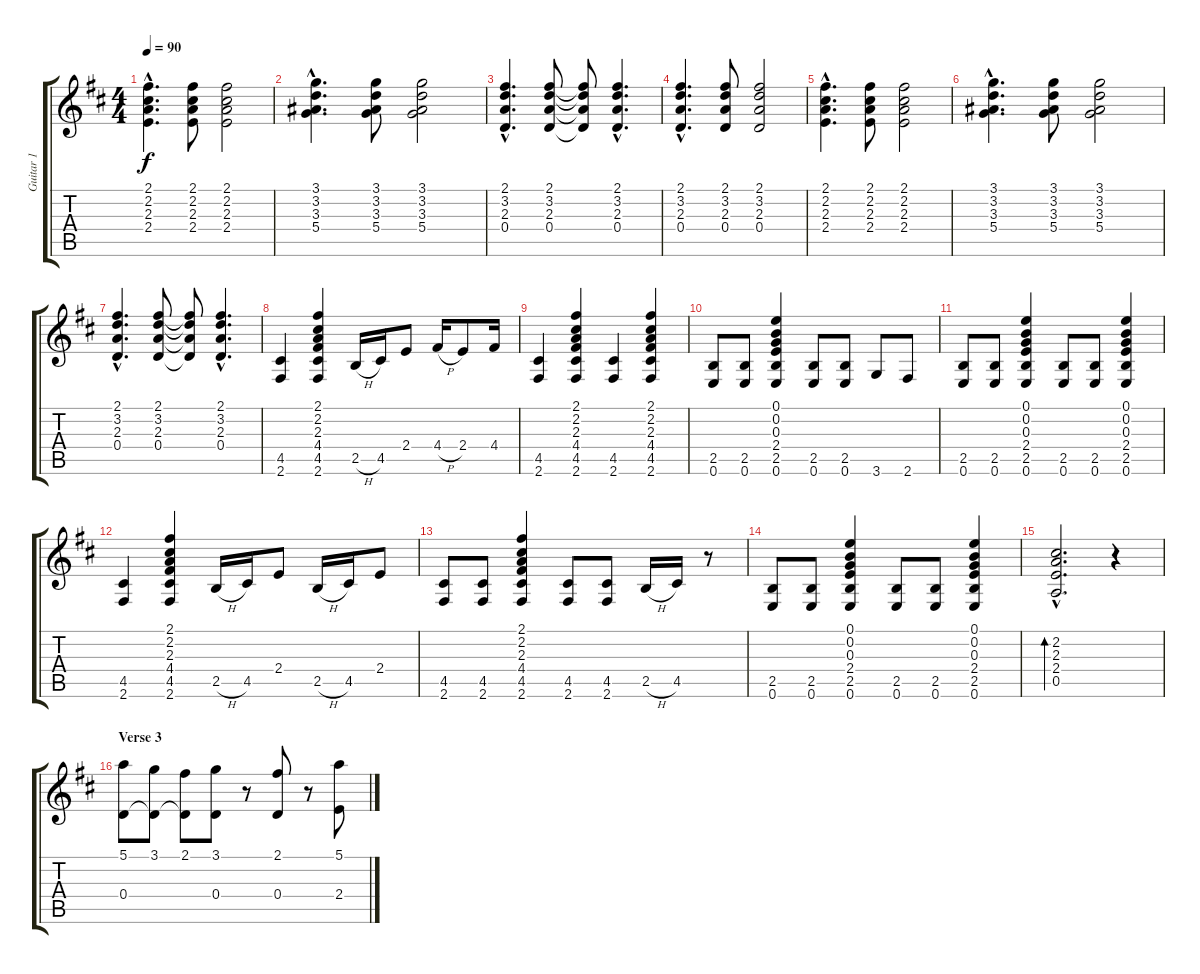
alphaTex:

\track ("Guitar 1" "Guitar 1") {instrument acousticguitarsteel}
\staff {score tabs}
\tuning (E4 B3 G3 D3 A2 E2) {hide}
\ts (4 4)
\tempo 90
\clef g2
\ks d
(2.1{hac} 2.2{hac} 2.3{hac} 2.4{hac}).4{d dy f} (2.1 2.2 2.3 2.4).8 (2.1 2.2 2.3 2.4).2 |
(3.1{hac} 3.2{hac} 3.3{hac} 5.4{hac}).4{d} (3.1 3.2 3.3 5.4).8 (3.1 3.2 3.3 5.4).2 |
(2.1{hac} 3.2{hac} 2.3{hac} 0.4{hac}).4{d} (2.1 3.2 2.3 0.4).8 (2.1{t} 3.2{t} 2.3{t} 0.4{t}).8 (2.1{hac} 3.2{hac} 2.3{hac} 0.4{hac}).4{d} |
(2.1{hac} 3.2{hac} 2.3{hac} 0.4{hac}).4{d} (2.1 3.2 2.3 0.4).8 (2.1 3.2 2.3 0.4).2 |
(2.1{hac} 2.2{hac} 2.3{hac} 2.4{hac}).4{d} (2.1 2.2 2.3 2.4).8 (2.1 2.2 2.3 2.4).2 |
(3.1{hac} 3.2{hac} 3.3{hac} 5.4{hac}).4{d} (3.1 3.2 3.3 5.4).8 (3.1 3.2 3.3 5.4).2 |
(2.1{hac} 3.2{hac} 2.3{hac} 0.4{hac}).4{d} (2.1 3.2 2.3 0.4).8 (2.1{t} 3.2{t} 2.3{t} 0.4{t}).8 (2.1{hac} 3.2{hac} 2.3{hac} 0.4{hac}).4{d} |
(4.5 2.6).4 (2.1 2.2 2.3 4.4 4.5 2.6).4 2.5{h}.16 4.5.16 2.4.8 4.4{h}.16 2.4.8 4.4.16 |
(4.5 2.6).4 (2.1 2.2 2.3 4.4 4.5 2.6).4 (4.5 2.6).4 (2.1 2.2 2.3 4.4 4.5 2.6).4 |
(2.5 0.6).8 (2.5 0.6).8 (0.1 0.2 0.3 2.4 2.5 0.6).4 (2.5 0.6).8 (2.5 0.6).8 3.6.8 2.6.8 |
(2.5 0.6).8 (2.5 0.6).8 (0.1 0.2 0.3 2.4 2.5 0.6).4 (2.5 0.6).8 (2.5 0.6).8 (0.1 0.2 0.3 2.4 2.5 0.6).4 |
(4.5 2.6).4 (2.1 2.2 2.3 4.4 4.5 2.6).4 2.5{h}.16 4.5.16 2.4.8 2.5{h}.16 4.5.16 2.4.8 |
(4.5 2.6).8 (4.5 2.6).8 (2.1 2.2 2.3 4.4 4.5 2.6).4 (4.5 2.6).8 (4.5 2.6).8 2.5{h}.16 4.5.16 r.8 |
(2.5 0.6).8 (2.5 0.6).8 (0.1 0.2 0.3 2.4 2.5 0.6).4 (2.5 0.6).8 (2.5 0.6).8 (0.1 0.2 0.3 2.4 2.5 0.6).4 |
(2.2{hac} 2.3{hac} 2.4{hac} 0.5{hac}).2{d bd 240} r.4 |
\section ("" "Verse 3")
(5.1 0.4).8 (3.1 0.4{t}).8 (2.1 0.4{t}).8 (3.1 0.4).8 r.8 (2.1 0.4).8 r.8 (5.1 2.4).8
